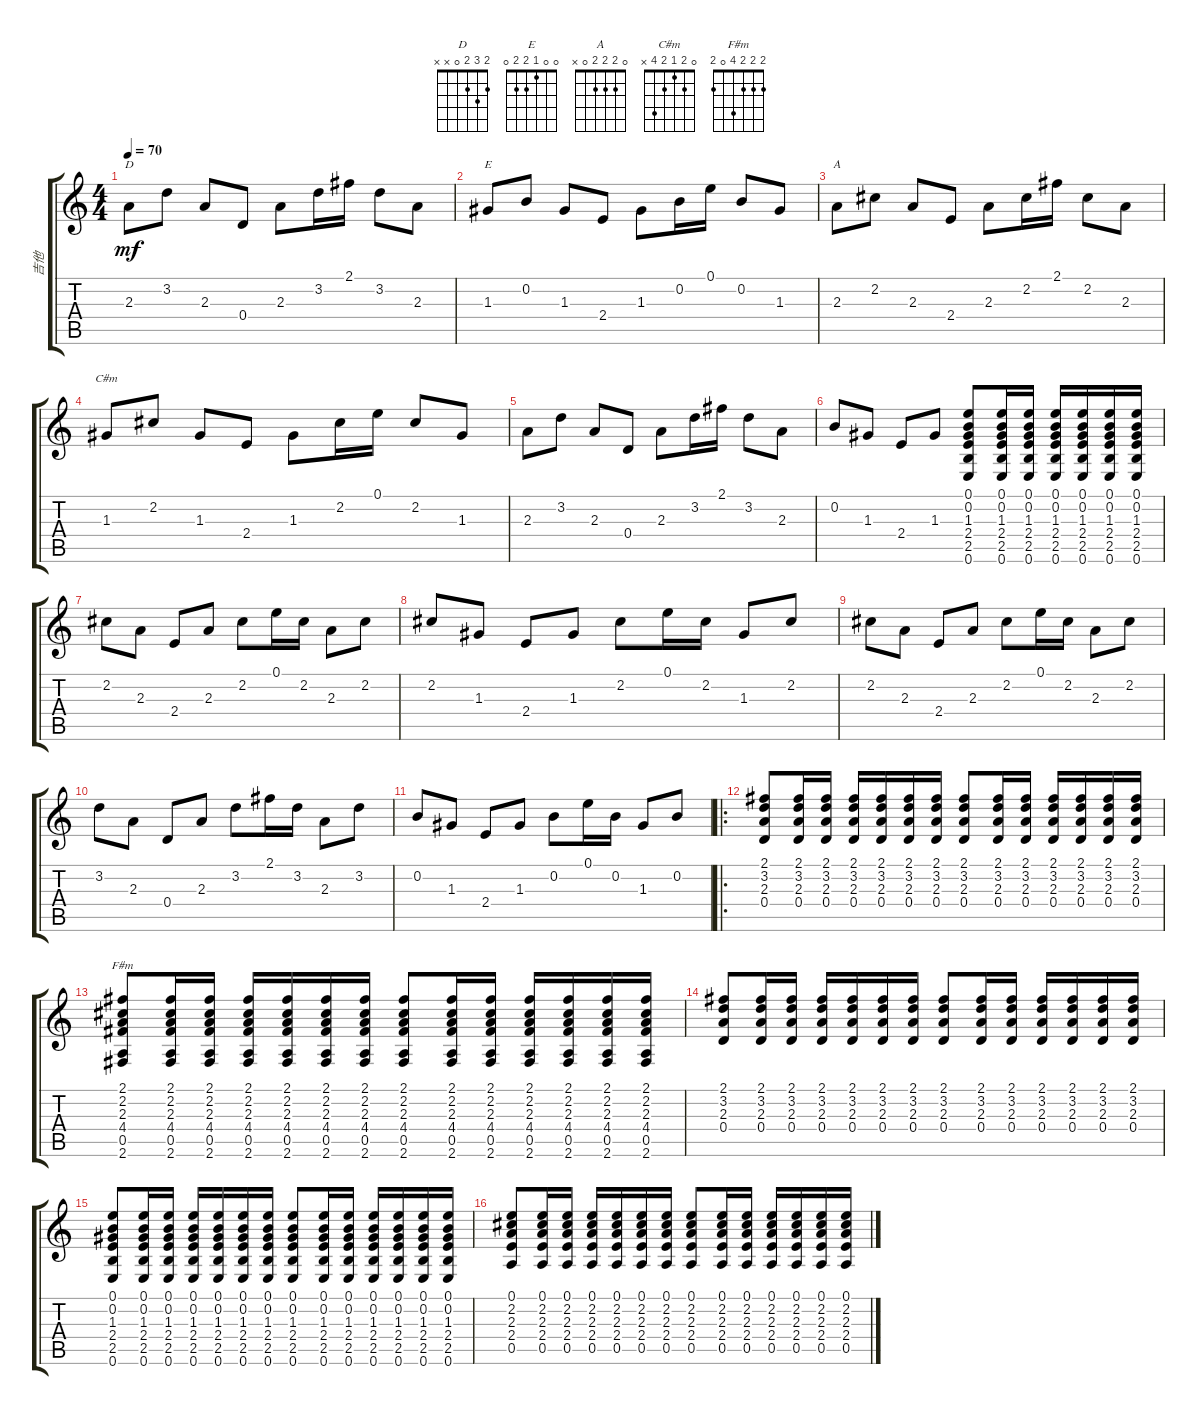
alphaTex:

\track ("吉他" "吉他") {instrument acousticguitarsteel}
\staff {score tabs}
\tuning (E4 B3 G3 D3 A2 E2) {hide}
\chord ("D" 2 3 2 0 x x)
\chord ("E" 0 0 1 2 2 0)
\chord ("A" 0 2 2 2 0 x)
\chord ("C#m" 0 2 1 2 4 x)
\chord ("F#m" 2 2 2 4 0 2)
\ts (4 4)
\tempo 70
\clef g2
\ks c
2.3.8{ch "D" dy mf} 3.2.8 2.3.8 0.4.8 2.3.8 3.2.16 2.1.16 3.2.8 2.3.8 |
1.3.8{ch "E"} 0.2.8 1.3.8 2.4.8 1.3.8 0.2.16 0.1.16 0.2.8 1.3.8 |
2.3.8{ch "A"} 2.2.8 2.3.8 2.4.8 2.3.8 2.2.16 2.1.16 2.2.8 2.3.8 |
1.3.8{ch "C#m"} 2.2.8 1.3.8 2.4.8 1.3.8 2.2.16 0.1.16 2.2.8 1.3.8 |
2.3.8 3.2.8 2.3.8 0.4.8 2.3.8 3.2.16 2.1.16 3.2.8 2.3.8 |
0.2.8 1.3.8 2.4.8 1.3.8 (0.1 0.2 1.3 2.4 2.5 0.6).8 (0.1 0.2 1.3 2.4 2.5 0.6).16 (0.1 0.2 1.3 2.4 2.5 0.6).16 (0.1 0.2 1.3 2.4 2.5 0.6).16 (0.1 0.2 1.3 2.4 2.5 0.6).16 (0.1 0.2 1.3 2.4 2.5 0.6).16 (0.1 0.2 1.3 2.4 2.5 0.6).16 |
2.2.8 2.3.8 2.4.8 2.3.8 2.2.8 0.1.16 2.2.16 2.3.8 2.2.8 |
2.2.8 1.3.8 2.4.8 1.3.8 2.2.8 0.1.16 2.2.16 1.3.8 2.2.8 |
2.2.8 2.3.8 2.4.8 2.3.8 2.2.8 0.1.16 2.2.16 2.3.8 2.2.8 |
3.2.8 2.3.8 0.4.8 2.3.8 3.2.8 2.1.16 3.2.16 2.3.8 3.2.8 |
0.2.8 1.3.8 2.4.8 1.3.8 0.2.8 0.1.16 0.2.16 1.3.8 0.2.8 |
\ro
(2.1 3.2 2.3 0.4).8 (2.1 3.2 2.3 0.4).16 (2.1 3.2 2.3 0.4).16 (2.1 3.2 2.3 0.4).16 (2.1 3.2 2.3 0.4).16 (2.1 3.2 2.3 0.4).16 (2.1 3.2 2.3 0.4).16 (2.1 3.2 2.3 0.4).8 (2.1 3.2 2.3 0.4).16 (2.1 3.2 2.3 0.4).16 (2.1 3.2 2.3 0.4).16 (2.1 3.2 2.3 0.4).16 (2.1 3.2 2.3 0.4).16 (2.1 3.2 2.3 0.4).16 |
(2.1 2.2 2.3 4.4 0.5 2.6).8{ch "F#m"} (2.1 2.2 2.3 4.4 0.5 2.6).16 (2.1 2.2 2.3 4.4 0.5 2.6).16 (2.1 2.2 2.3 4.4 0.5 2.6).16 (2.1 2.2 2.3 4.4 0.5 2.6).16 (2.1 2.2 2.3 4.4 0.5 2.6).16 (2.1 2.2 2.3 4.4 0.5 2.6).16 (2.1 2.2 2.3 4.4 0.5 2.6).8 (2.1 2.2 2.3 4.4 0.5 2.6).16 (2.1 2.2 2.3 4.4 0.5 2.6).16 (2.1 2.2 2.3 4.4 0.5 2.6).16 (2.1 2.2 2.3 4.4 0.5 2.6).16 (2.1 2.2 2.3 4.4 0.5 2.6).16 (2.1 2.2 2.3 4.4 0.5 2.6).16 |
(2.1 3.2 2.3 0.4).8 (2.1 3.2 2.3 0.4).16 (2.1 3.2 2.3 0.4).16 (2.1 3.2 2.3 0.4).16 (2.1 3.2 2.3 0.4).16 (2.1 3.2 2.3 0.4).16 (2.1 3.2 2.3 0.4).16 (2.1 3.2 2.3 0.4).8 (2.1 3.2 2.3 0.4).16 (2.1 3.2 2.3 0.4).16 (2.1 3.2 2.3 0.4).16 (2.1 3.2 2.3 0.4).16 (2.1 3.2 2.3 0.4).16 (2.1 3.2 2.3 0.4).16 |
(0.1 0.2 1.3 2.4 2.5 0.6).8 (0.1 0.2 1.3 2.4 2.5 0.6).16 (0.1 0.2 1.3 2.4 2.5 0.6).16 (0.1 0.2 1.3 2.4 2.5 0.6).16 (0.1 0.2 1.3 2.4 2.5 0.6).16 (0.1 0.2 1.3 2.4 2.5 0.6).16 (0.1 0.2 1.3 2.4 2.5 0.6).16 (0.1 0.2 1.3 2.4 2.5 0.6).8 (0.1 0.2 1.3 2.4 2.5 0.6).16 (0.1 0.2 1.3 2.4 2.5 0.6).16 (0.1 0.2 1.3 2.4 2.5 0.6).16 (0.1 0.2 1.3 2.4 2.5 0.6).16 (0.1 0.2 1.3 2.4 2.5 0.6).16 (0.1 0.2 1.3 2.4 2.5 0.6).16 |
(0.1 2.2 2.3 2.4 0.5).8 (0.1 2.2 2.3 2.4 0.5).16 (0.1 2.2 2.3 2.4 0.5).16 (0.1 2.2 2.3 2.4 0.5).16 (0.1 2.2 2.3 2.4 0.5).16 (0.1 2.2 2.3 2.4 0.5).16 (0.1 2.2 2.3 2.4 0.5).16 (0.1 2.2 2.3 2.4 0.5).8 (0.1 2.2 2.3 2.4 0.5).16 (0.1 2.2 2.3 2.4 0.5).16 (0.1 2.2 2.3 2.4 0.5).16 (0.1 2.2 2.3 2.4 0.5).16 (0.1 2.2 2.3 2.4 0.5).16 (0.1 2.2 2.3 2.4 0.5).16
